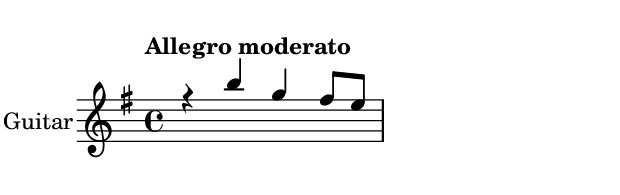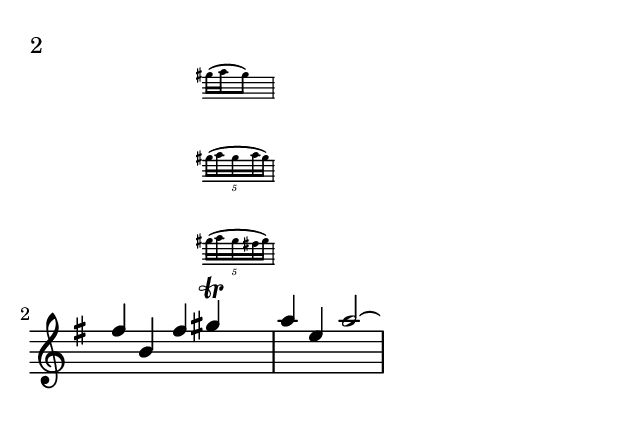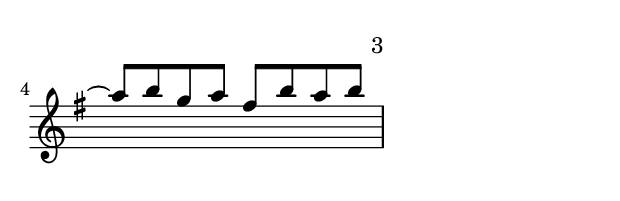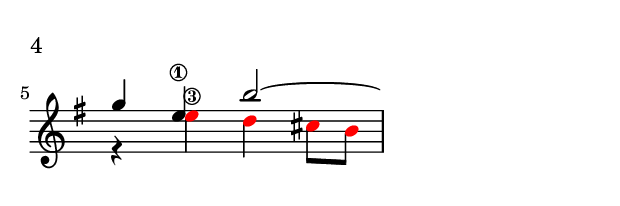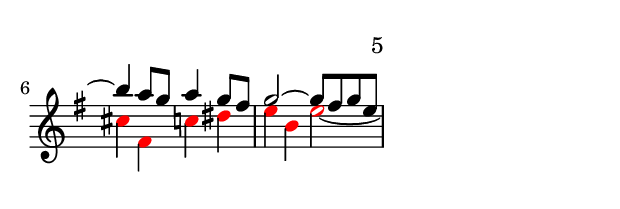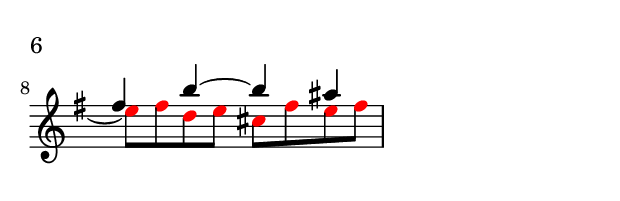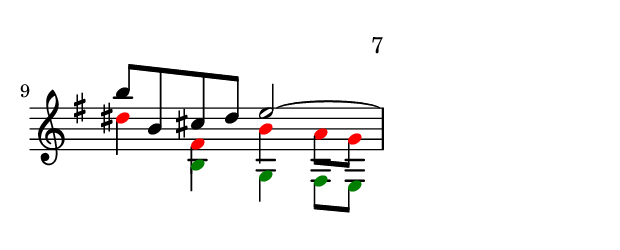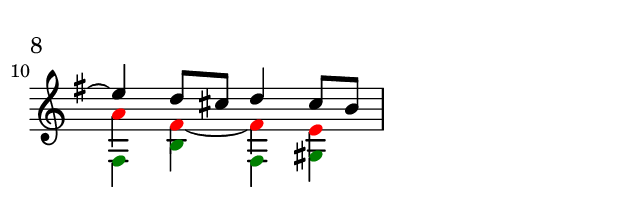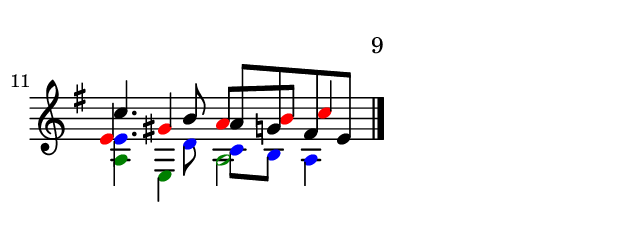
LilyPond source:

\version "2.24.0"
\language "italiano"

#(set-default-paper-size "a6")

\paper {
  top-margin = 60
  right-margin = 40
  max-systems-per-page = 1
}

violinoA = \relative do'' {
    \voiceOne
    \key mi \minor
    %1
    r4                 si'                  sol                 fad8      mi       |
    \break
    %2
    fad4               si,                  fad'
    <<
      sold \trill
      \new Staff \with {
        alignAboveContext = "main"
        \remove Time_signature_engraver
        firstClef = ##f
        \magnifyStaff #1/2
        \override VerticalAxisGroup
            .default-staff-staff-spacing.basic-distance = #1
      } { (sold16 la sold8) }
      \new Staff \with {
        alignAboveContext = "main"
        \remove Time_signature_engraver
        firstClef = ##f
        \magnifyStaff #1/2
        \override VerticalAxisGroup
            .default-staff-staff-spacing.basic-distance = #1
      } \tuplet 5/4 { (sold16 la sold la sold) }
      \new Staff \with {
        alignAboveContext = "main"
        \remove Time_signature_engraver
        firstClef = ##f
        \magnifyStaff #1/2
        \override VerticalAxisGroup
            .default-staff-staff-spacing.basic-distance = #1
      } \tuplet 5/4 { (sold16 la sold fad sold) }
    >>                                                                             |
    %3
    la4                mi                   la2~                                   |
    \break
    %4
    la8      si        sol        la        fad        si       la        si       |
    \break
    %5
    sol4               mi\1                 si'2~                                  |
    %6
    si4                la8        sol       la4                 sol8      fad      |
    %7
    sol2~                                   sol8       fad      sol       mi       |
    %8
    fad4               si~                  si                  lad                |
    \break
    %9
    si8      si,       dod        red       mi2~                                   |
    %10
    mi4                re8        dod       re4                 dod8      si       |
    %11
    do4.                          si8       
    \once \override NoteColumn.force-hshift = #1
    la         sol      fad       mi       |
}

violinoB = \relative do'' {
    \voiceTwo
    \override NoteHead.color = #red
    \key mi \minor
    %1
    s1                                                                             |
    %2
    s1                                                                             |
    %3
    s1                                                                             |
    %4
    s1                                                                             |
    %5
    r4                 
    \once \override NoteColumn.force-hshift = #1
    mi4\3                re                  dod8      si       |
    %6
    dod4               fad,                 do'                 red                |
    %7
    mi                 si                   mi2~                                   |
    %8
    mi8      fad       re         mi        dod        fad      mi        fad      |
    %9
    red4               fad,                 si                  la8       sol      |
    %10
    la4                fad4~                fad                 mi                 |
    %11
    \stemUp
    \once \override NoteColumn.force-hshift = #-1
    mi                 sold                 la8
    \once \override NoteColumn.force-hshift = #1
    si       
    \once \override NoteColumn.force-hshift = #1
    do4                |
}

bassi = \relative do' {
    \voiceFour
    \override NoteHead.color = #darkgreen
    \shiftOff
    \key mi \minor
    \stemDown
    %1
    s1                                                                             |
    %2
    s1                                                                             |
    %3
    s1                                                                             |
    %4
    s1                                                                             |
    %5
    s1                                                                             |
    %6
    s1                                                                             |
    %7
    s1                                                                             |
    %8
    s1                                                                             |
    %9
    s4                si                     sol                fad8       mi      |
    %10
    fad4              si                     fad                sold               |
    %11
    la                mi                     la2~                                  |
}

viola = \relative do' {
    \voiceThree
    \override NoteHead.color = #blue
    \shiftOff
    \key mi \minor
    \stemDown
    %1
    s1                                                                             |
    %2
    s1                                                                             |
    %3
    s1                                                                             |
    %4
    s1                                                                             |
    %5
    s1                                                                             |
    %6
    s1                                                                             |
    %7
    s1                                                                             |
    %8
    s1                                                                             |
    %9
    s1                                                                             |
    %10
    s1                                                                             |
    %11
    mi4.                          re8         
    \once \override NoteColumn.force-hshift = #1
    do
    si       la4              |
}

allegro_moderato = {
  <<
  \violinoA
  \new Voice \violinoB
  \new Voice \viola
  \new Voice \bassi
  >>
}

\book {
  \header {
    title = ""
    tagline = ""
  }
  \score {
    <<
      \new Staff = "main" \with {
        instrumentName = "Guitar"
        \consists Merge_rests_engraver
      } \relative {
        \tempo \markup "Allegro moderato"
        \allegro_moderato
        \bar "|."
      }
    >>
  }
}